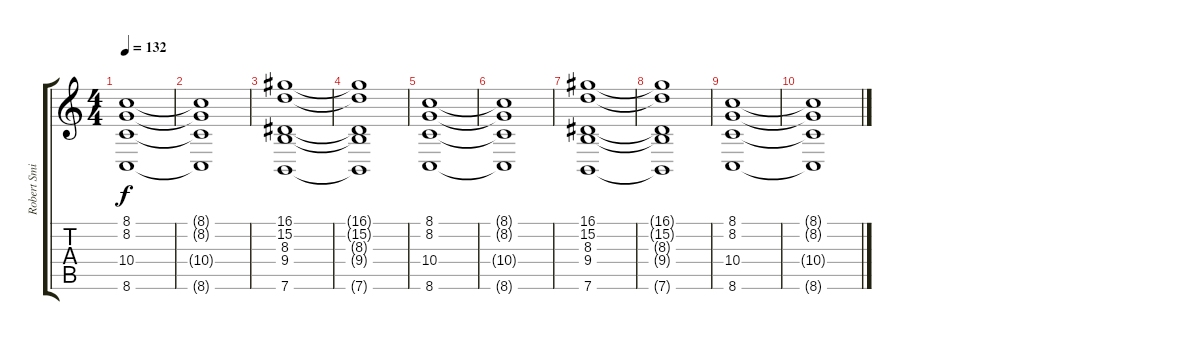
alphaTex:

\track ("Robert Smith (keyboards)" "Robert Smi") {instrument synthstrings1}
\staff {score tabs}
\tuning (E4 B3 G3 D3 A2 E2) {hide}
\ts (4 4)
\tempo 132
\clef g2
\ks c
(8.1 8.2 10.4 8.6).1{dy f} |
(8.1{t} 8.2{t} 10.4{t} 8.6{t}).1 |
(16.1 15.2 8.3 9.4 7.6).1 |
(16.1{t} 15.2{t} 8.3{t} 9.4{t} 7.6{t}).1 |
(8.1 8.2 10.4 8.6).1 |
(8.1{t} 8.2{t} 10.4{t} 8.6{t}).1 |
(16.1 15.2 8.3 9.4 7.6).1 |
(16.1{t} 15.2{t} 8.3{t} 9.4{t} 7.6{t}).1 |
(8.1 8.2 10.4 8.6).1 |
(8.1{t} 8.2{t} 10.4{t} 8.6{t}).1
